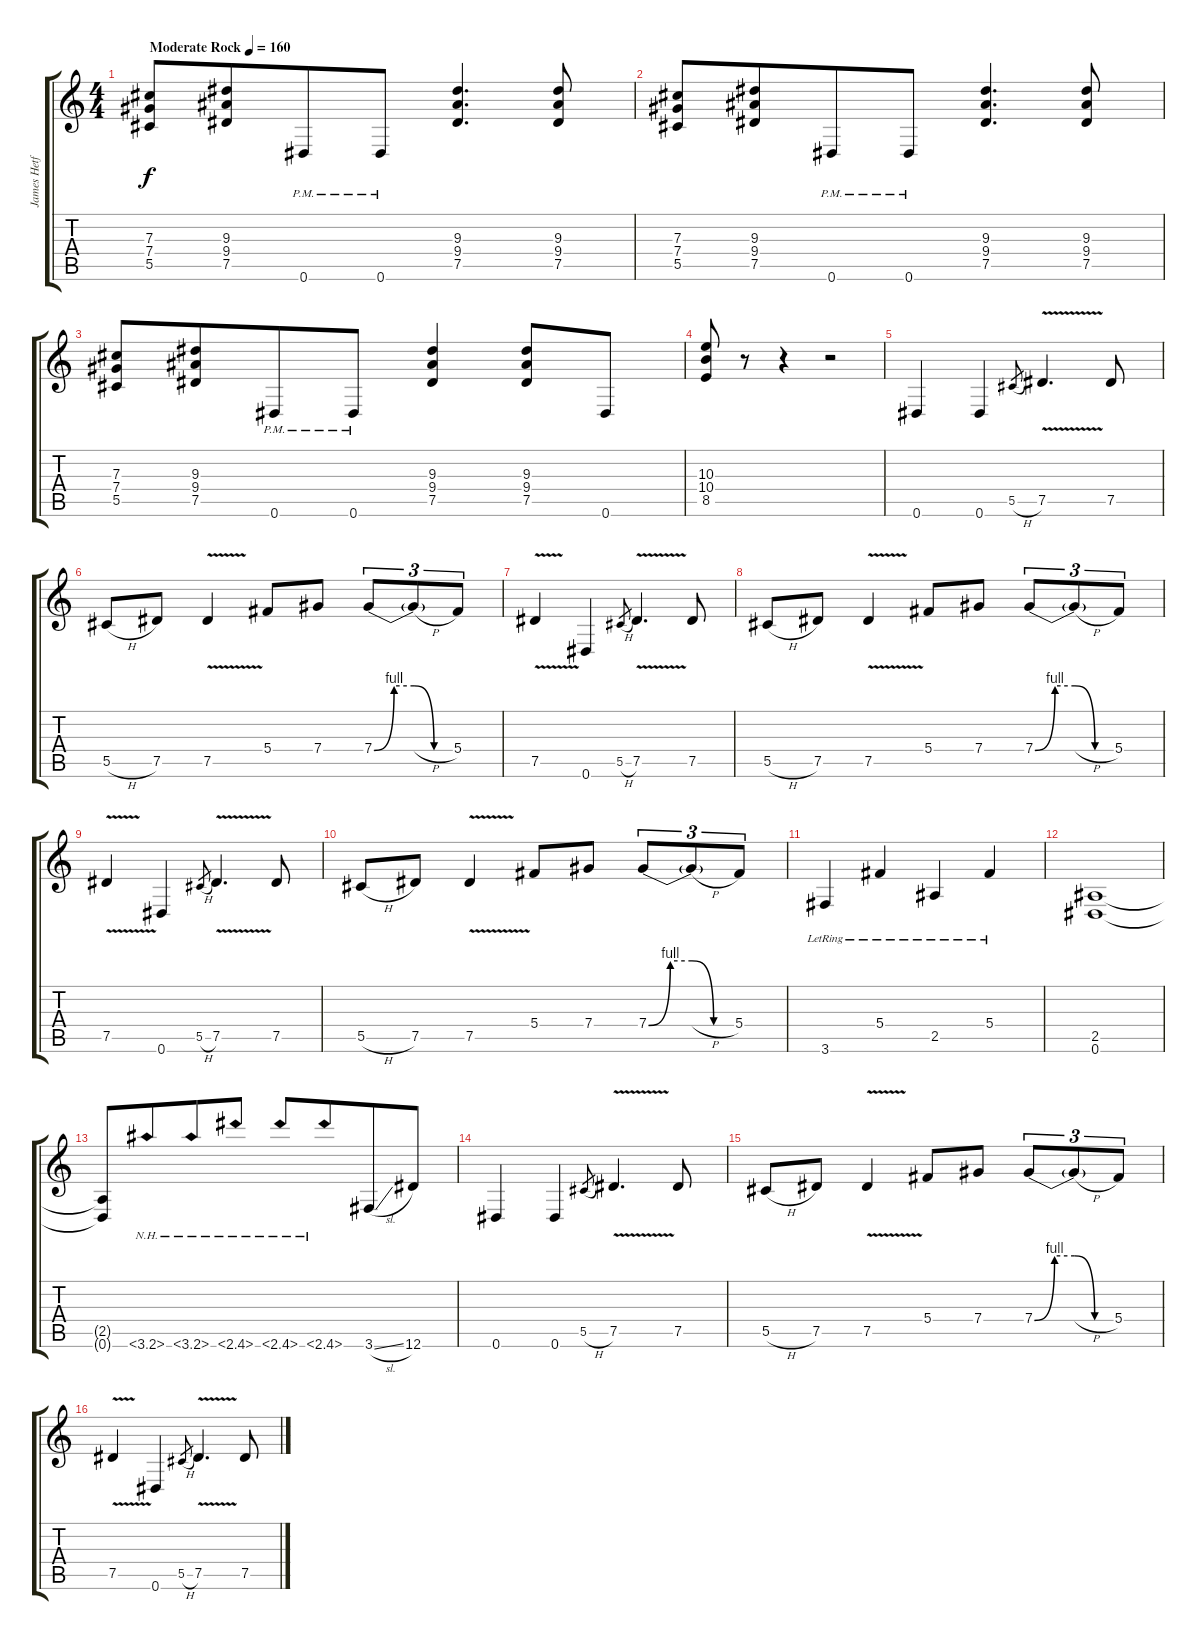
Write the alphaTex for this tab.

\track ("James Hetfield" "James Hetf") {instrument overdrivenguitar}
\staff {score tabs}
\tuning (Eb4 Bb3 Gb3 Db3 Ab2 Eb2) {hide}
\ts (4 4)
\tempo (160 "Moderate Rock")
\clef g2
\ks c
(7.3 7.4 5.5).8{dy f instrument overdrivenguitar} (9.3 9.4 7.5).8{beam merge} 0.6{pm}.8 0.6{pm}.8 (9.3 9.4 7.5).4{d} (9.3 9.4 7.5).8 |
(7.3 7.4 5.5).8 (9.3 9.4 7.5).8{beam merge} 0.6{pm}.8 0.6{pm}.8 (9.3 9.4 7.5).4{d} (9.3 9.4 7.5).8 |
(7.3 7.4 5.5).8 (9.3 9.4 7.5).8{beam merge} 0.6{pm}.8 0.6{pm}.8 (9.3 9.4 7.5).4 (9.3 9.4 7.5).8 0.6.8 |
(10.3 10.4 8.5).8 r.8 r.4 r.2 |
0.6.4 0.6.4 5.5{h}.8{gr} 7.5{v}.4{d} 7.5.8 |
5.5{h}.8 7.5.8 7.5{v}.4 5.4.8 7.4.8 7.4{be (custom 0 0 15 4 30 4 45 0 60 0)}.8{tu (3 2)} 7.4{h t}.8{tu (3 2)} 5.4.8{tu (3 2)} |
7.5{v}.4 0.6.4 5.5{h}.8{gr} 7.5{v}.4{d} 7.5.8 |
5.5{h}.8 7.5.8 7.5{v}.4 5.4.8 7.4.8 7.4{be (custom 0 0 15 4 30 4 45 0 60 0)}.8{tu (3 2)} 7.4{h t}.8{tu (3 2)} 5.4.8{tu (3 2)} |
7.5{v}.4 0.6.4 5.5{h}.8{gr} 7.5{v}.4{d} 7.5.8 |
5.5{h}.8 7.5.8 7.5{v}.4 5.4.8 7.4.8 7.4{be (custom 0 0 15 4 30 4 45 0 60 0)}.8{tu (3 2)} 7.4{h t}.8{tu (3 2)} 5.4.8{tu (3 2)} |
3.6{lr}.4 5.4{lr}.4 2.5{lr}.4 5.4{lr}.4 |
(2.5 0.6).1 |
(2.5{t} 0.6{t}).8 3.6{nh}.8{beam merge} 3.6{nh}.8 2.6{nh}.8 2.6{nh}.8 2.6{nh}.8{beam merge} 3.6{sl}.8 12.6.8 |
0.6.4 0.6.4 5.5{h}.8{gr} 7.5{v}.4{d} 7.5.8 |
5.5{h}.8 7.5.8 7.5{v}.4 5.4.8 7.4.8 7.4{be (custom 0 0 15 4 30 4 45 0 60 0)}.8{tu (3 2)} 7.4{h t}.8{tu (3 2)} 5.4.8{tu (3 2)} |
7.5{v}.4 0.6.4 5.5{h}.8{gr} 7.5{v}.4{d} 7.5.8
